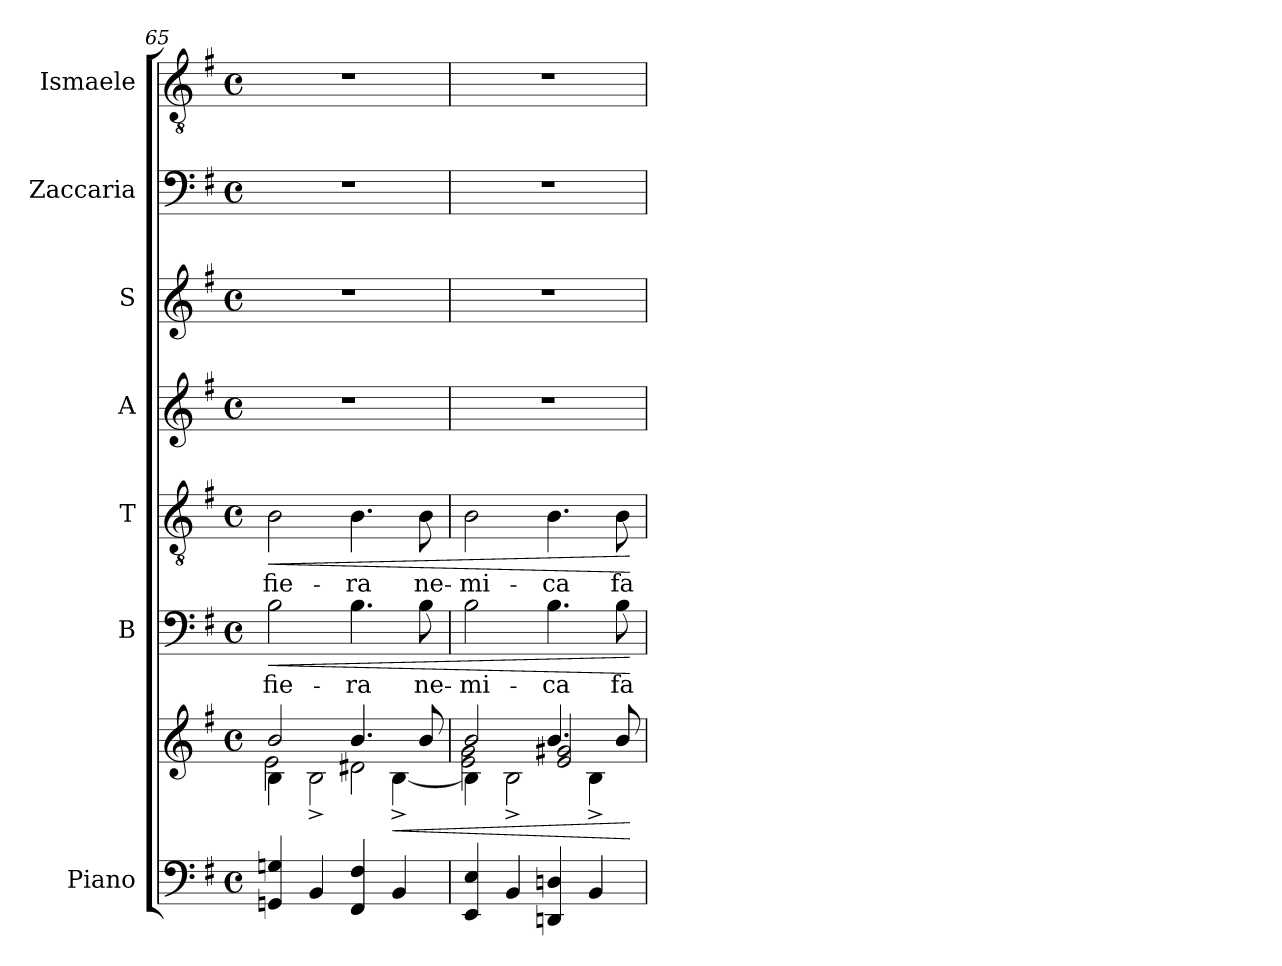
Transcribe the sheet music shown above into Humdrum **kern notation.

**kern	**kern	**dynam	**kern	**text	**dynam	**kern	**text	**dynam	**kern	**kern	**kern	**kern
*part7	*part7	*part7	*part6	*part6	*part6	*part5	*part5	*part5	*part4	*part3	*part2	*part1
*staff8	*staff7	*staff7/8	*staff6	*staff6	*staff6	*staff5	*staff5	*staff5	*staff4	*staff3	*staff2	*staff1
*I"Piano	*	*	*I"B	*	*	*I"T	*	*	*I"A	*I"S	*I"Zaccaria	*I"Ismaele
*I'Pno	*	*	*I'B	*	*	*I'T	*	*	*I'A	*I'S	*	*
*clefF4	*clefG2	*	*clefF4	*	*	*clefGv2	*	*	*clefG2	*clefG2	*clefF4	*clefGv2
*k[f#]	*k[f#]	*	*k[f#]	*	*	*k[f#]	*	*	*k[f#]	*k[f#]	*k[f#]	*k[f#]
*M4/4	*M4/4	*	*M4/4	*	*	*M4/4	*	*	*M4/4	*M4/4	*M4/4	*M4/4
*met(c)	*met(c)	*	*met(c)	*	*	*met(c)	*	*	*met(c)	*met(c)	*met(c)	*met(c)
=65	=65	=65	=65	=65	=65	=65	=65	=65	=65	=65	=65	=65
*	*^	*	*	*	*	*	*	*	*	*	*	*
*	*	*^	*	*	*	*	*	*	*	*	*	*	*
!	!	!	!	!	!	!LO:LY:b	!LO:HP:b	!	!LO:LY:b	!LO:HP:b	!	!	!	!
4GGn/ 4Gn/	2b/	4B\	2e\	.	2B\	fie-	<	2B\	fie-	<	1r	1r	1r	1r
4BB/	.	2B^\	.	.	.	.	.	.	.	.	.	.	.	.
!	!	!	!	!	!	!LO:LY:b	!	!	!LO:LY:b	!	!	!	!	!
4FF#/ 4F#/	4.b/	.	2d#X\	.	4.B\	-ra	.	4.B\	-ra	.	.	.	.	.
!	!	!	!	!LO:HP:b	!	!	!	!	!	!	!	!	!	!
4BB/	.	[4B^\	.	<	.	.	.	.	.	.	.	.	.	.
!	!	!	!	!	!	!LO:LY:b	!	!	!LO:LY:b	!	!	!	!	!
.	8b/	.	.	.	8B\	ne-	.	8B\	ne-	.	.	.	.	.
=66	=66	=66	=66	=66	=66	=66	=66	=66	=66	=66	=66	=66	=66	=66
!	!	!	!	!	!	!LO:LY:b	!	!	!LO:LY:b	!	!	!	!	!
4EE/ 4E/	2b/	4B\]	2e\ 2g\	.	2B\	-mi-	.	2B\	-mi-	.	1r	1r	1r	1r
4BB/	.	2B^\	.	.	.	.	.	.	.	.	.	.	.	.
!	!	!	!	!	!	!LO:LY:b	!	!	!LO:LY:b	!	!	!	!	!
4DDn/ 4Dn/	4.b/	.	2e/ 2g#X/	.	4.B\	-ca	.	4.B\	-ca	.	.	.	.	.
4BB/	.	4B^\	.	.	.	.	.	.	.	.	.	.	.	.
!	!	!	!	!	!	!LO:LY:b	!	!	!LO:LY:b	!	!	!	!	!
.	8b/	.	.	.	8B\	fa-	.	8B\	fa-	.	.	.	.	.
*	*v	*v	*v	*	*	*	*	*	*	*	*	*	*	*
.	.	[	.	.	[	.	.	[	.	.	.	.
=	=	=	=	=	=	=	=	=	=	=	=	=
*-	*-	*-	*-	*-	*-	*-	*-	*-	*-	*-	*-	*-
